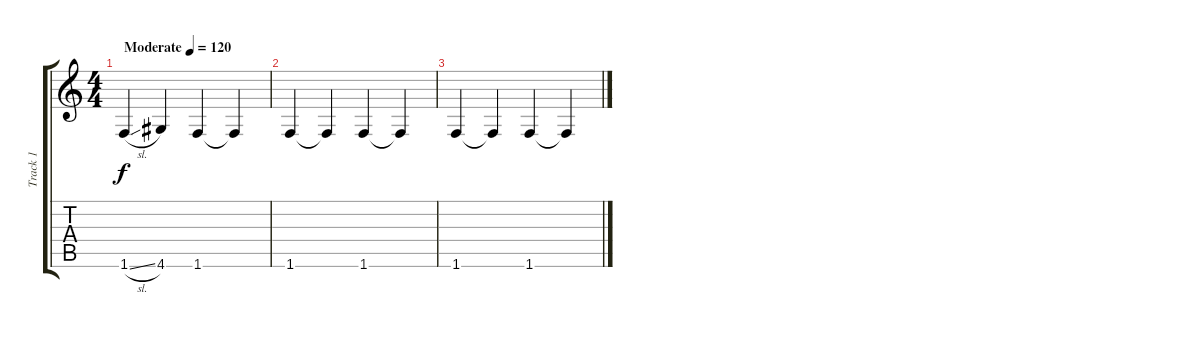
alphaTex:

\track ("Track 1" "Track 1") {instrument acousticguitarsteel}
\staff {score tabs}
\tuning (E4 B3 G3 D3 A2 E2) {hide}
\ts (4 4)
\tempo (120 "Moderate")
\clef g2
\ks c
1.6{sl}.4{dy f instrument acousticguitarsteel} 4.6.4 1.6.4 1.6{t}.4 |
1.6.4 1.6{t}.4 1.6.4 1.6{t}.4 |
1.6.4 1.6{t}.4 1.6.4 1.6{t}.4
